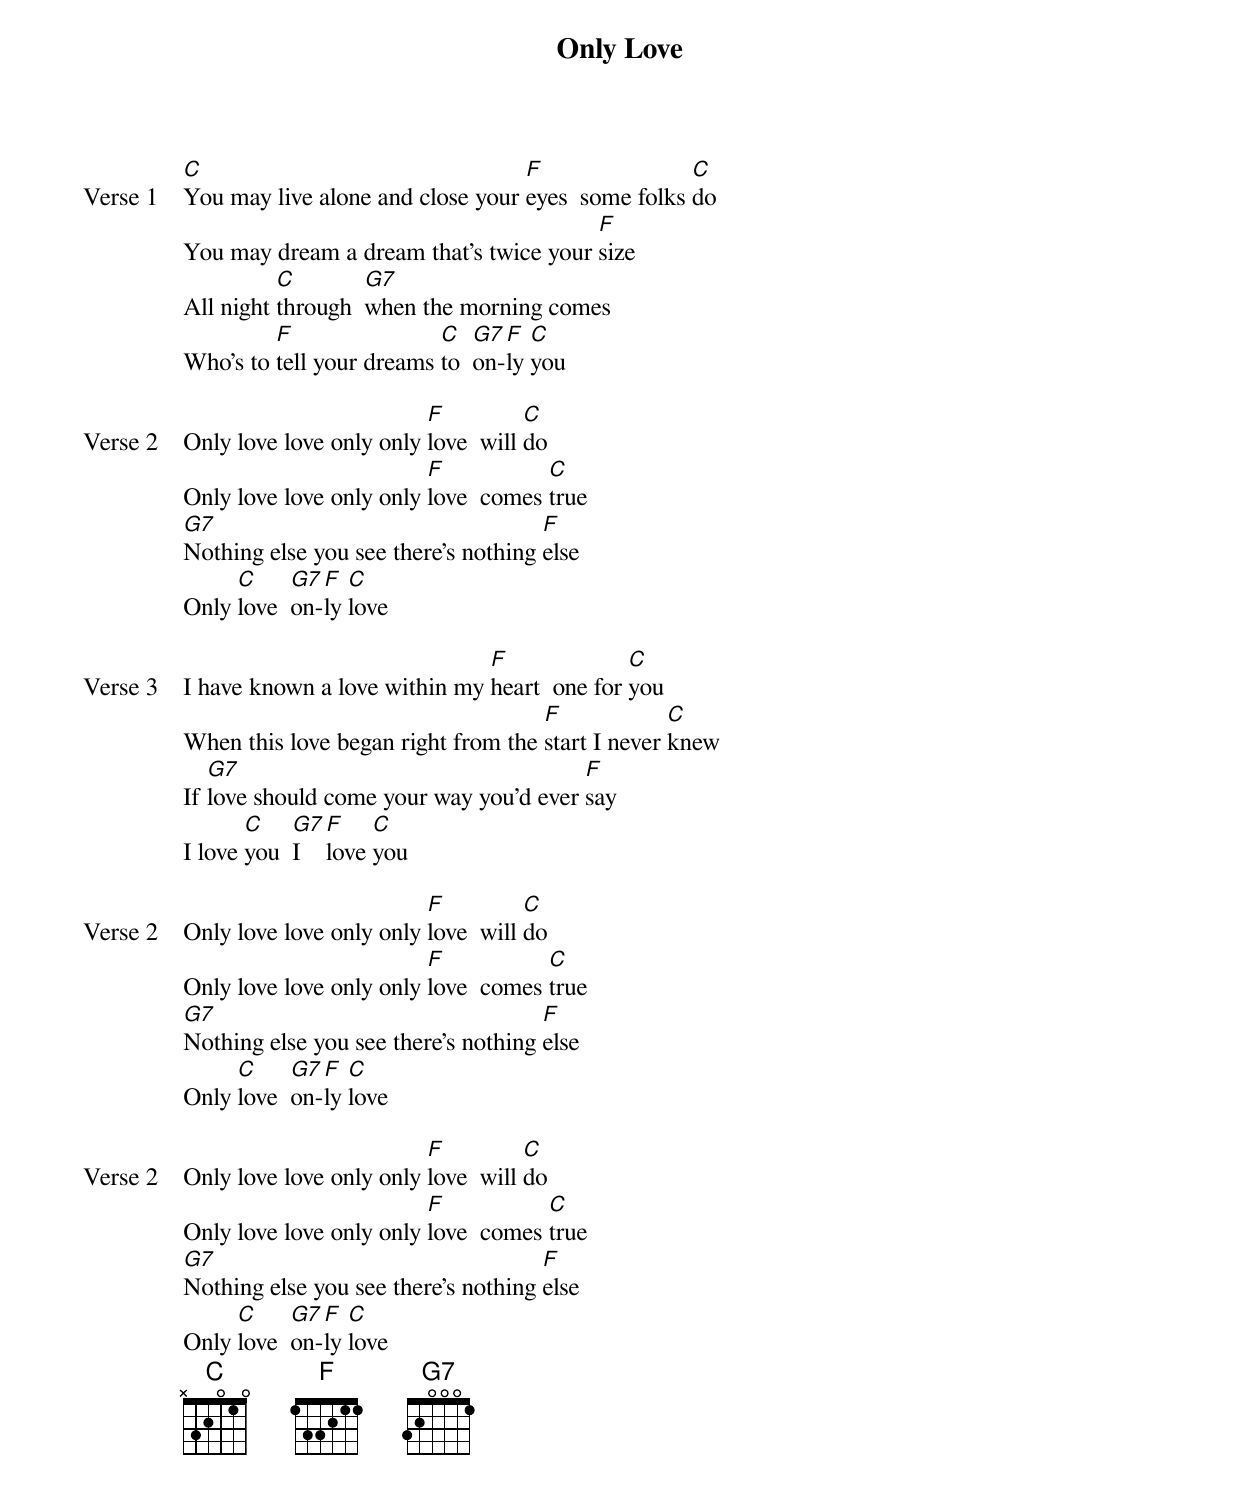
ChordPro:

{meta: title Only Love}
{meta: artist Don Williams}
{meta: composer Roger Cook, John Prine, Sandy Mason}

{start_of_verse: Verse 1}
[C]You may live alone and close your [F]eyes  some folks [C]do
You may dream a dream that's twice your [F]size
All night [C]through  [G7]when the morning comes
Who's to [F]tell your dreams [C]to  [G7]on-[F]ly [C]you
{end_of_verse}

{start_of_verse: Verse 2}
Only love love only only [F]love  will [C]do
Only love love only only [F]love  comes [C]true
[G7]Nothing else you see there's nothing [F]else
Only [C]love  [G7]on-[F]ly [C]love
{end_of_verse}

{start_of_verse: Verse 3}
I have known a love within my [F]heart  one for [C]you
When this love began right from the [F]start I never [C]knew
If [G7]love should come your way you'd ever [F]say
I love [C]you  [G7]I  [F]love [C]you
{end_of_verse}

{start_of_verse: Verse 2}
Only love love only only [F]love  will [C]do
Only love love only only [F]love  comes [C]true
[G7]Nothing else you see there's nothing [F]else
Only [C]love  [G7]on-[F]ly [C]love
{end_of_verse}

{start_of_verse: Verse 2}
Only love love only only [F]love  will [C]do
Only love love only only [F]love  comes [C]true
[G7]Nothing else you see there's nothing [F]else
Only [C]love  [G7]on-[F]ly [C]love
{end_of_verse}
